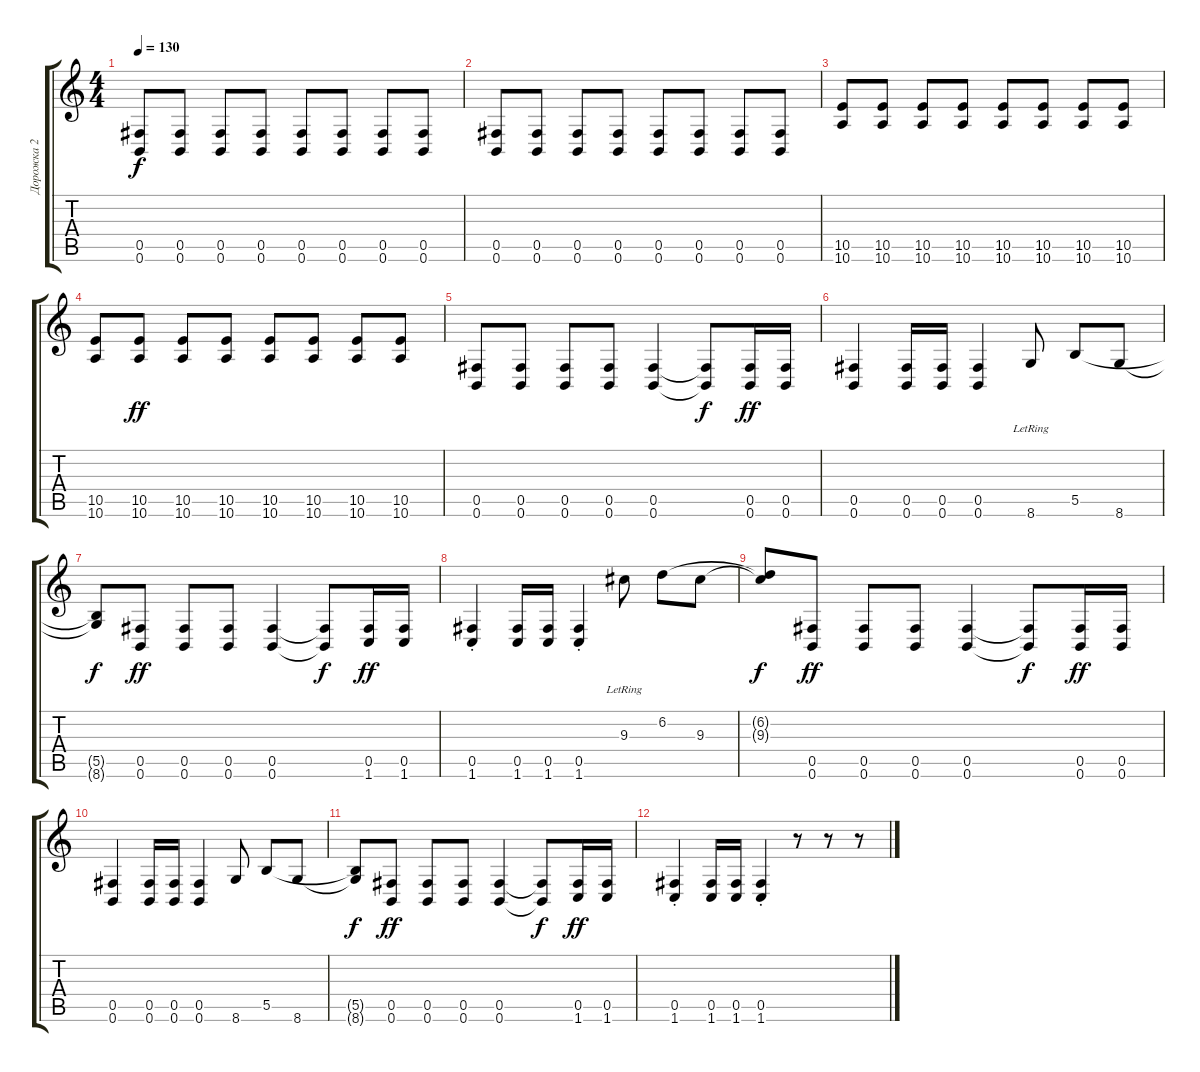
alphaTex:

\track ("Дорожка 2" "Дорожка 2") {instrument overdrivenguitar}
\staff {score tabs}
\tuning (Db4 Ab3 E3 B2 Gb2 B1) {hide}
\ts (4 4)
\tempo 130
\clef g2
\ks c
(0.5 0.6).8{dy f} (0.5 0.6).8 (0.5 0.6).8 (0.5 0.6).8 (0.5 0.6).8 (0.5 0.6).8 (0.5 0.6).8 (0.5 0.6).8 |
(0.5 0.6).8 (0.5 0.6).8 (0.5 0.6).8 (0.5 0.6).8 (0.5 0.6).8 (0.5 0.6).8 (0.5 0.6).8 (0.5 0.6).8 |
(10.5 10.6).8 (10.5 10.6).8 (10.5 10.6).8 (10.5 10.6).8 (10.5 10.6).8 (10.5 10.6).8 (10.5 10.6).8 (10.5 10.6).8 |
(10.5 10.6).8 (10.5 10.6).8{dy ff} (10.5 10.6).8 (10.5 10.6).8 (10.5 10.6).8 (10.5 10.6).8 (10.5 10.6).8 (10.5 10.6).8 |
(0.5 0.6).8 (0.5 0.6).8 (0.5 0.6).8 (0.5 0.6).8 (0.5 0.6).4 (0.5{t} 0.6{t}).8{dy f} (0.5 0.6).16{dy ff} (0.5 0.6).16 |
(0.5 0.6).4 (0.5 0.6).16 (0.5 0.6).16 (0.5 0.6).4 8.6{lr}.8 5.5.8 8.6.8 |
(5.5{t} 8.6{t}).8{dy f} (0.5 0.6).8{dy ff} (0.5 0.6).8 (0.5 0.6).8 (0.5 0.6).4 (0.5{t} 0.6{t}).8{dy f} (0.5 1.6).16{dy ff} (0.5 1.6).16 |
(0.5{st} 1.6{st}).4 (0.5 1.6).16 (0.5 1.6).16 (0.5{st} 1.6{st}).4 9.3{lr}.8 6.2.8 9.3.8 |
(6.2{t} 9.3{t}).8{dy f} (0.5 0.6).8{dy ff} (0.5 0.6).8 (0.5 0.6).8 (0.5 0.6).4 (0.5{t} 0.6{t}).8{dy f} (0.5 0.6).16{dy ff} (0.5 0.6).16 |
(0.5 0.6).4 (0.5 0.6).16 (0.5 0.6).16 (0.5 0.6).4 8.6.8 5.5.8 8.6.8 |
(5.5{t} 8.6{t}).8{dy f} (0.5 0.6).8{dy ff} (0.5 0.6).8 (0.5 0.6).8 (0.5 0.6).4 (0.5{t} 0.6{t}).8{dy f} (0.5 1.6).16{dy ff} (0.5 1.6).16 |
(0.5{st} 1.6{st}).4 (0.5 1.6).16 (0.5 1.6).16 (0.5{st} 1.6{st}).4 r.8 r.8 r.8
